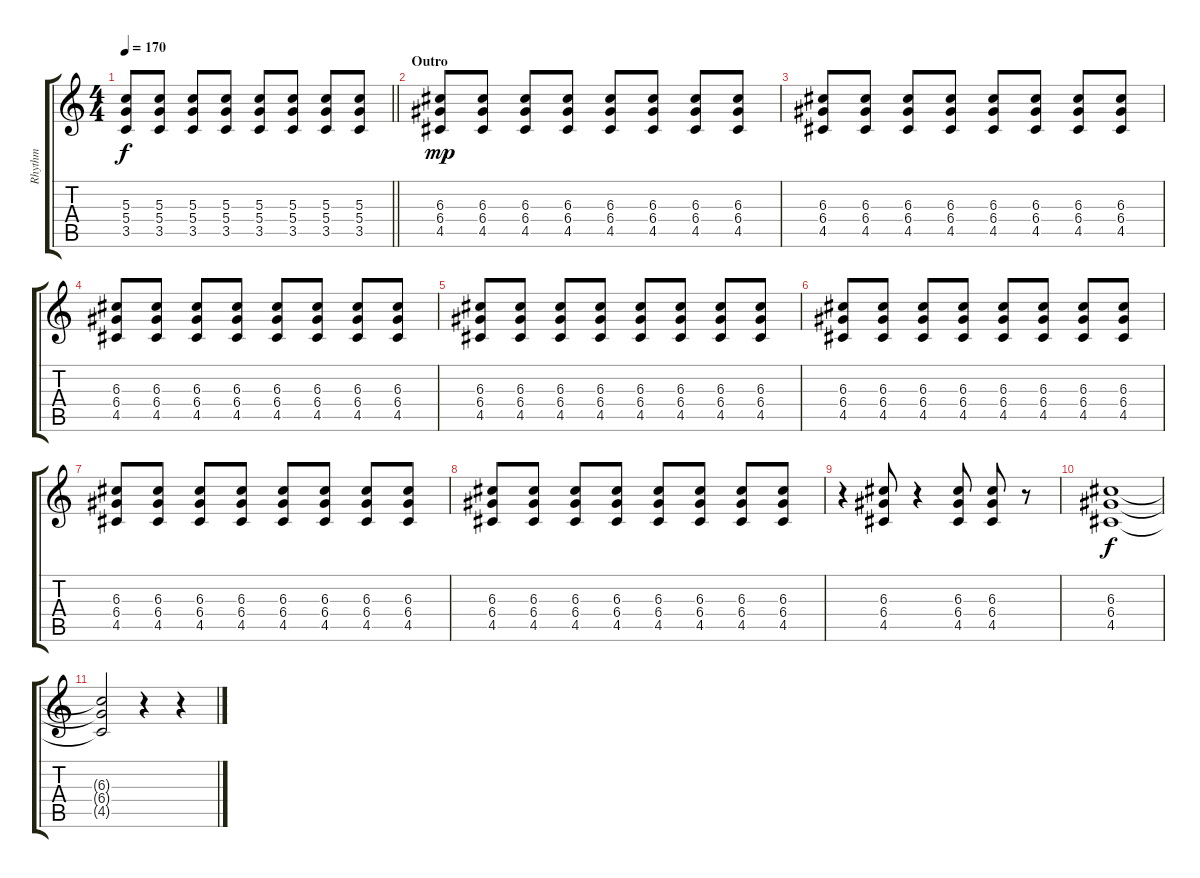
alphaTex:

\track ("Rhythm" "Rhythm") {instrument overdrivenguitar}
\staff {score tabs}
\tuning (E4 B3 G3 D3 A2 D2) {hide}
\ts (4 4)
\tempo 170
\clef g2
\barLineRight lightlight
\ks c
(5.3 5.4 3.5).8{dy f} (5.3 5.4 3.5).8 (5.3 5.4 3.5).8 (5.3 5.4 3.5).8 (5.3 5.4 3.5).8 (5.3 5.4 3.5).8 (5.3 5.4 3.5).8 (5.3 5.4 3.5).8 |
\section ("" "Outro")
(6.3 6.4 4.5).8{dy mp} (6.3 6.4 4.5).8 (6.3 6.4 4.5).8 (6.3 6.4 4.5).8 (6.3 6.4 4.5).8 (6.3 6.4 4.5).8 (6.3 6.4 4.5).8 (6.3 6.4 4.5).8 |
(6.3 6.4 4.5).8 (6.3 6.4 4.5).8 (6.3 6.4 4.5).8 (6.3 6.4 4.5).8 (6.3 6.4 4.5).8 (6.3 6.4 4.5).8 (6.3 6.4 4.5).8 (6.3 6.4 4.5).8 |
(6.3 6.4 4.5).8 (6.3 6.4 4.5).8 (6.3 6.4 4.5).8 (6.3 6.4 4.5).8 (6.3 6.4 4.5).8 (6.3 6.4 4.5).8 (6.3 6.4 4.5).8 (6.3 6.4 4.5).8 |
(6.3 6.4 4.5).8 (6.3 6.4 4.5).8 (6.3 6.4 4.5).8 (6.3 6.4 4.5).8 (6.3 6.4 4.5).8 (6.3 6.4 4.5).8 (6.3 6.4 4.5).8 (6.3 6.4 4.5).8 |
(6.3 6.4 4.5).8 (6.3 6.4 4.5).8 (6.3 6.4 4.5).8 (6.3 6.4 4.5).8 (6.3 6.4 4.5).8 (6.3 6.4 4.5).8 (6.3 6.4 4.5).8 (6.3 6.4 4.5).8 |
(6.3 6.4 4.5).8 (6.3 6.4 4.5).8 (6.3 6.4 4.5).8 (6.3 6.4 4.5).8 (6.3 6.4 4.5).8 (6.3 6.4 4.5).8 (6.3 6.4 4.5).8 (6.3 6.4 4.5).8 |
(6.3 6.4 4.5).8 (6.3 6.4 4.5).8 (6.3 6.4 4.5).8 (6.3 6.4 4.5).8 (6.3 6.4 4.5).8 (6.3 6.4 4.5).8 (6.3 6.4 4.5).8 (6.3 6.4 4.5).8 |
r.4 (6.3 6.4 4.5).8 r.4 (6.3 6.4 4.5).8 (6.3 6.4 4.5).8 r.8 |
(6.3 6.4 4.5).1{dy f} |
(6.3{t} 6.4{t} 4.5{t}).2 r.4 r.4
